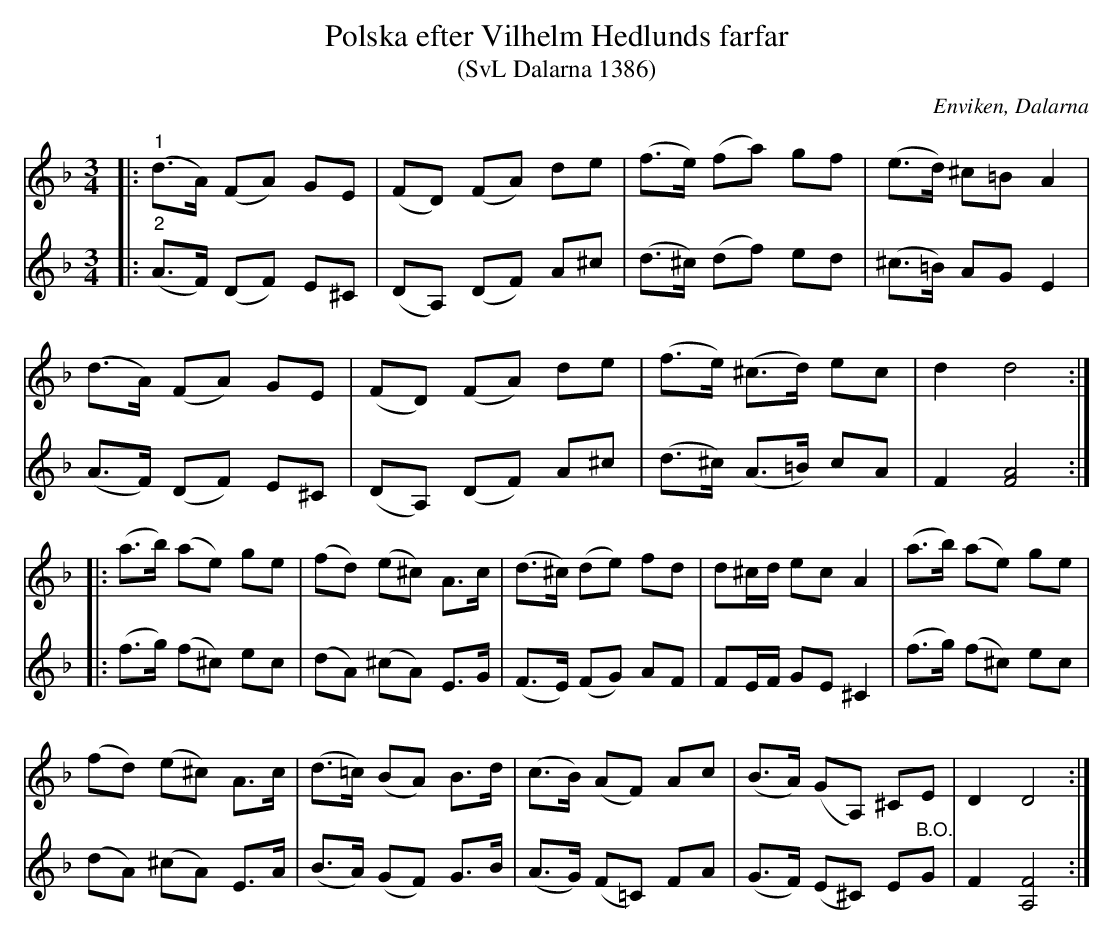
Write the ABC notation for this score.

X:1
T:Polska efter Vilhelm Hedlunds farfar
T:(SvL Dalarna 1386)
O:Enviken, Dalarna
L:1/8
M:3/4
K:Dm
V:1
|:"^1" (d>A) (FA) GE | (FD) (FA) de | (f>e) (fa) gf | (e>d) ^c=B A2 |
(d>A) (FA) GE | (FD) (FA) de | (f>e) (^c>d) ec | d2 d4 ::
(a>b) (ae) ge | (fd) (e^c) A>c | (d>^c) (de) fd | d^c/d/ ec A2 | (a>b) (ae) ge |
(fd) (e^c) A>c | (d>=c) (BA) B>d | (c>B) (AF) Ac | (B>A) (GA,) ^CE | D2 D4 :|
V:2
|:"^2" (A>F) (DF) E^C | (DA,) (DF) A^c | (d>^c) (df) ed | (^c>=B) AG E2 |
(A>F) (DF) E^C | (DA,) (DF) A^c | (d>^c) (A>=B) cA | F2 [FA]4 ::
(f>g) (f^c) ec | (dA) (^cA) E>G | (F>E) (FG) AF | FE/F/ GE ^C2 | (f>g) (f^c) ec |
(dA) (^cA) E>A | (B>A) (GF) G>B | (A>G) (F=C) FA | (G>F) (E^C) E"^B.O."G | F2 [A,F]4 :|
